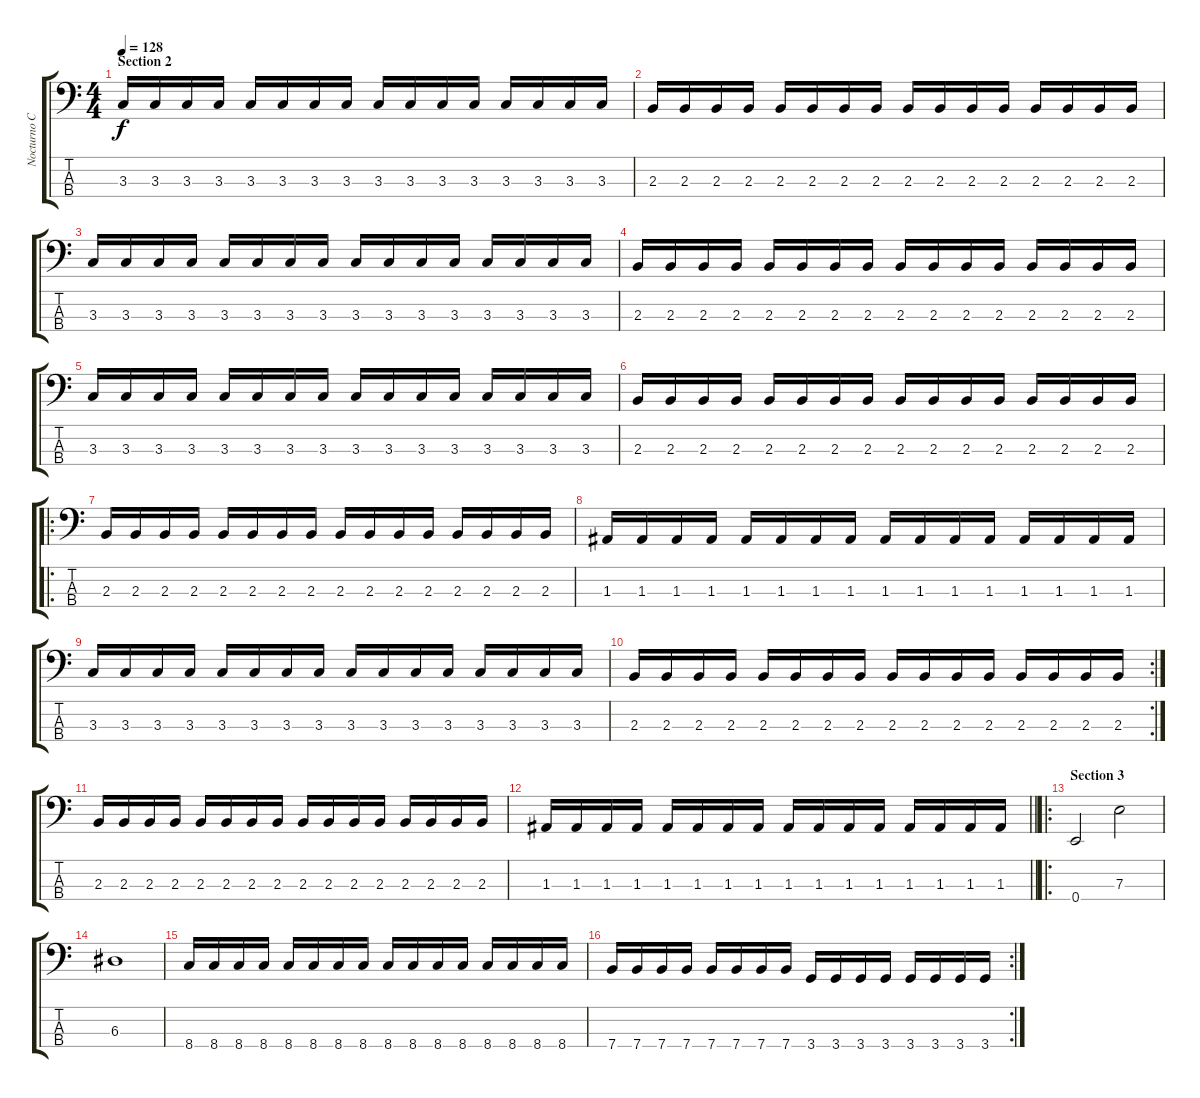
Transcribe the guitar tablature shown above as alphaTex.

\track ("Nocturno Culto" "Nocturno C") {instrument electricbasspick}
\staff {score tabs}
\tuning (G2 D2 A1 E1) {hide}
\ts (4 4)
\section ("" "Section 2")
\tempo 128
\clef f4
\ks c
3.3.16{dy f} 3.3.16 3.3.16 3.3.16 3.3.16 3.3.16 3.3.16 3.3.16 3.3.16 3.3.16 3.3.16 3.3.16 3.3.16 3.3.16 3.3.16 3.3.16 |
2.3.16 2.3.16 2.3.16 2.3.16 2.3.16 2.3.16 2.3.16 2.3.16 2.3.16 2.3.16 2.3.16 2.3.16 2.3.16 2.3.16 2.3.16 2.3.16 |
3.3.16 3.3.16 3.3.16 3.3.16 3.3.16 3.3.16 3.3.16 3.3.16 3.3.16 3.3.16 3.3.16 3.3.16 3.3.16 3.3.16 3.3.16 3.3.16 |
2.3.16 2.3.16 2.3.16 2.3.16 2.3.16 2.3.16 2.3.16 2.3.16 2.3.16 2.3.16 2.3.16 2.3.16 2.3.16 2.3.16 2.3.16 2.3.16 |
3.3.16 3.3.16 3.3.16 3.3.16 3.3.16 3.3.16 3.3.16 3.3.16 3.3.16 3.3.16 3.3.16 3.3.16 3.3.16 3.3.16 3.3.16 3.3.16 |
2.3.16 2.3.16 2.3.16 2.3.16 2.3.16 2.3.16 2.3.16 2.3.16 2.3.16 2.3.16 2.3.16 2.3.16 2.3.16 2.3.16 2.3.16 2.3.16 |
\ro
2.3.16 2.3.16 2.3.16 2.3.16 2.3.16 2.3.16 2.3.16 2.3.16 2.3.16 2.3.16 2.3.16 2.3.16 2.3.16 2.3.16 2.3.16 2.3.16 |
1.3.16 1.3.16 1.3.16 1.3.16 1.3.16 1.3.16 1.3.16 1.3.16 1.3.16 1.3.16 1.3.16 1.3.16 1.3.16 1.3.16 1.3.16 1.3.16 |
3.3.16 3.3.16 3.3.16 3.3.16 3.3.16 3.3.16 3.3.16 3.3.16 3.3.16 3.3.16 3.3.16 3.3.16 3.3.16 3.3.16 3.3.16 3.3.16 |
\rc 2
2.3.16 2.3.16 2.3.16 2.3.16 2.3.16 2.3.16 2.3.16 2.3.16 2.3.16 2.3.16 2.3.16 2.3.16 2.3.16 2.3.16 2.3.16 2.3.16 |
2.3.16 2.3.16 2.3.16 2.3.16 2.3.16 2.3.16 2.3.16 2.3.16 2.3.16 2.3.16 2.3.16 2.3.16 2.3.16 2.3.16 2.3.16 2.3.16 |
\barLineRight lightlight
1.3.16 1.3.16 1.3.16 1.3.16 1.3.16 1.3.16 1.3.16 1.3.16 1.3.16 1.3.16 1.3.16 1.3.16 1.3.16 1.3.16 1.3.16 1.3.16 |
\ro
\section ("" "Section 3")
0.4.2 7.3.2 |
6.3.1 |
8.4.16 8.4.16 8.4.16 8.4.16 8.4.16 8.4.16 8.4.16 8.4.16 8.4.16 8.4.16 8.4.16 8.4.16 8.4.16 8.4.16 8.4.16 8.4.16 |
\rc 2
7.4.16 7.4.16 7.4.16 7.4.16 7.4.16 7.4.16 7.4.16 7.4.16 3.4.16 3.4.16 3.4.16 3.4.16 3.4.16 3.4.16 3.4.16 3.4.16
